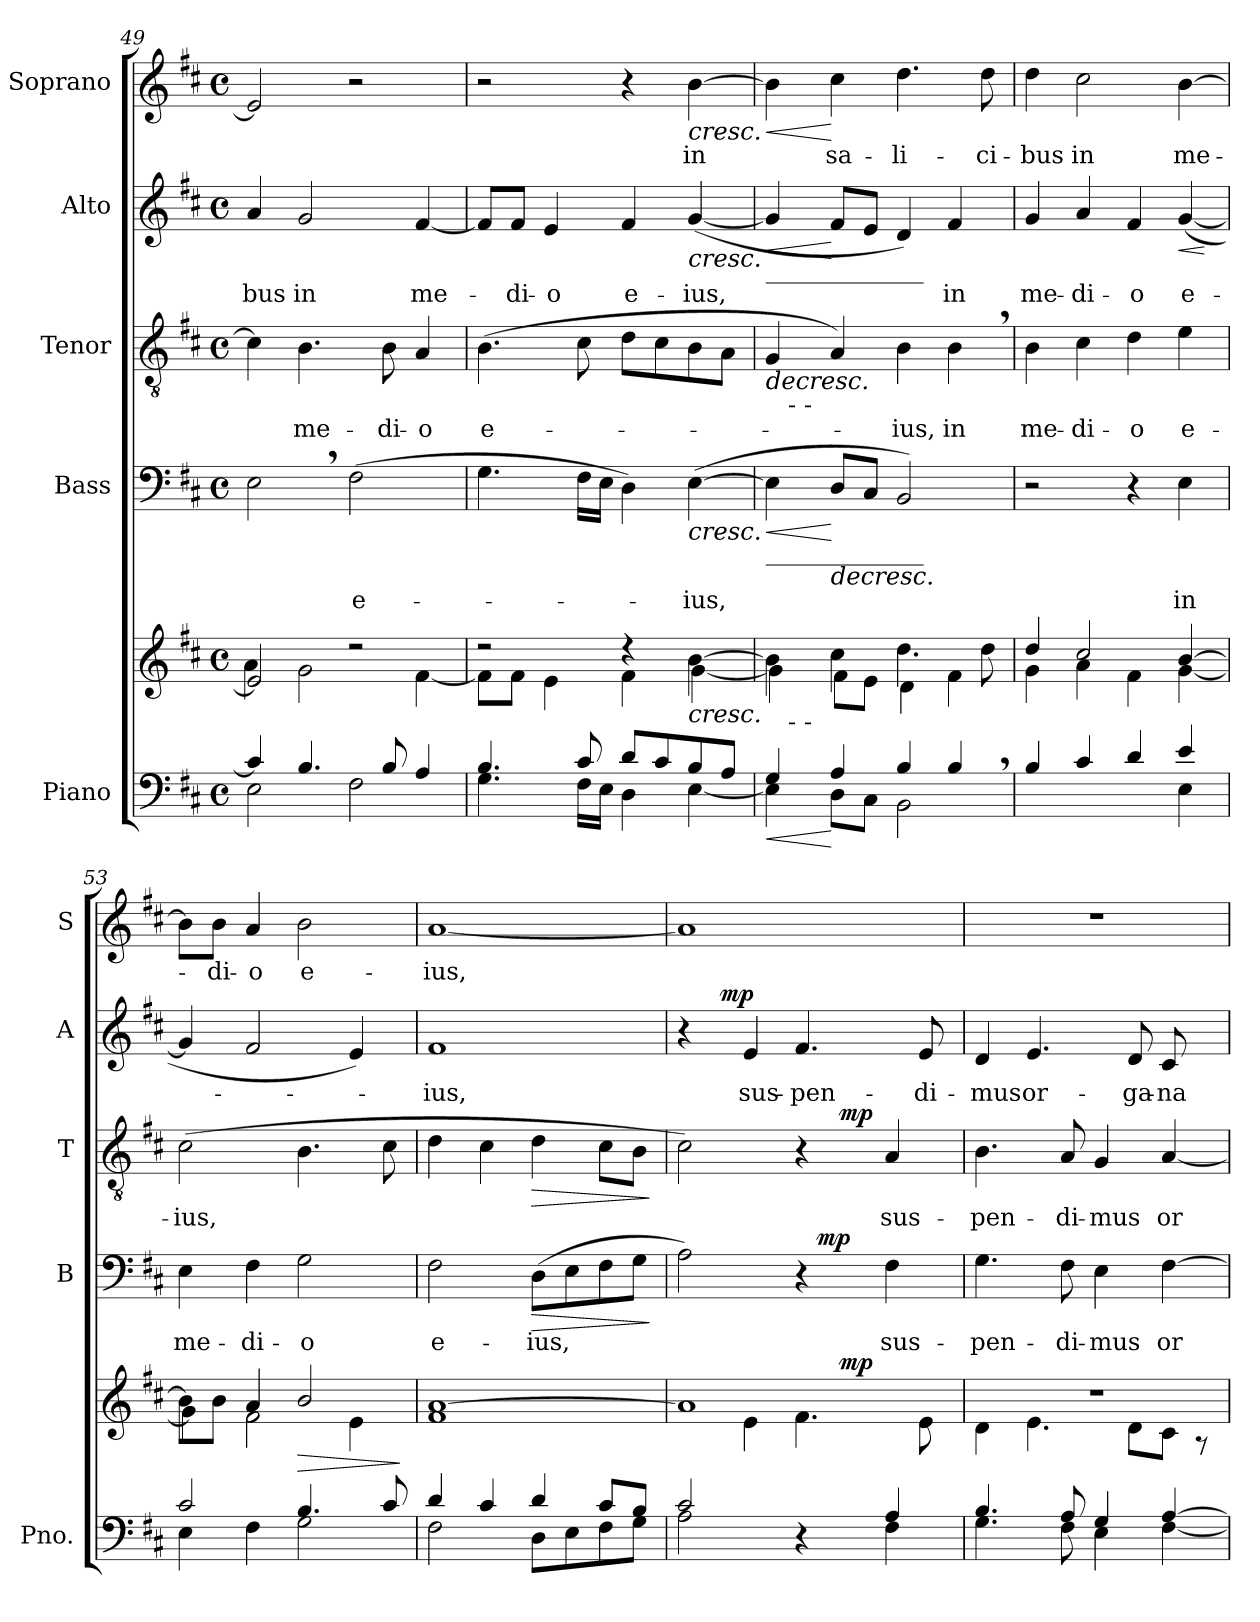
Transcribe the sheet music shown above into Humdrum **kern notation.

**kern	**kern	**dynam	**kern	**text	**dynam	**kern	**text	**dynam	**kern	**text	**dynam	**kern	**text	**dynam
*part5	*part5	*part5	*part4	*part4	*part4	*part3	*part3	*part3	*part2	*part2	*part2	*part1	*part1	*part1
*staff6	*staff5	*staff5/6	*staff4	*staff4	*staff4	*staff3	*staff3	*staff3	*staff2	*staff2	*staff2	*staff1	*staff1	*staff1
*I"Piano	*	*	*I"Bass	*	*	*I"Tenor	*	*	*I"Alto	*	*	*I"Soprano	*	*
*I'Pno.	*	*	*I'B	*	*	*I'T	*	*	*I'A	*	*	*I'S	*	*
*clefF4	*clefG2	*	*clefF4	*	*	*clefGv2	*	*	*clefG2	*	*	*clefG2	*	*
*k[f#c#]	*k[f#c#]	*	*k[f#c#]	*	*	*k[f#c#]	*	*	*k[f#c#]	*	*	*k[f#c#]	*	*
*D:	*D:	*	*D:	*	*	*D:	*	*	*D:	*	*	*D:	*	*
*M4/4	*M4/4	*	*M4/4	*	*	*M4/4	*	*	*M4/4	*	*	*M4/4	*	*
*met(c)	*met(c)	*	*met(c)	*	*	*met(c)	*	*	*met(c)	*	*	*met(c)	*	*
=49	=49	=49	=49	=49	=49	=49	=49	=49	=49	=49	=49	=49	=49	=49
*^	*^	*	*	*	*	*	*	*	*	*	*	*	*	*
!	!	!	!	!	!	!	!	!	!	!	!	!LO:LY:b	!	!	!	!
4c#/]	2E\	2e/]	4a\	.	2E,\	.	.	4c#\]	.	.	4a/	-bus	.	2e/]	.	.
!	!	!	!	!	!	!	!	!	!LO:LY:b	!	!	!LO:LY:b	!	!	!	!
4.B/	.	.	2g\	.	.	.	.	4.B\	me-	.	2g/	in	.	.	.	.
!	!	!	!	!	!	!LO:LY:b	!	!	!	!	!	!	!	!	!	!
.	2F#\	2r	.	.	(>2F#\	e-	.	.	.	.	.	.	.	2r	.	.
!	!	!	!	!	!	!	!	!	!LO:LY:b	!	!	!	!	!	!	!
8B/	.	.	.	.	.	.	.	8B\	-di-	.	.	.	.	.	.	.
!	!	!	!	!	!	!	!	!	!LO:LY:b	!	!	!LO:LY:b	!	!	!	!
4A/	.	.	[4f#\	.	.	.	.	4A/	-o	.	[4f#/	me-	.	.	.	.
=50	=50	=50	=50	=50	=50	=50	=50	=50	=50	=50	=50	=50	=50	=50	=50	=50
!	!	!	!	!	!	!	!	!	!LO:LY:b	!	!	!	!	!	!	!
4.B/	4.G\	2r	8f#\L]	.	4.G\	.	.	(>4.B\	e-	.	8f#/L]	.	.	2r	.	.
!	!	!	!	!	!	!	!	!	!	!	!	!LO:LY:b	!	!	!	!
.	.	.	8f#\J	.	.	.	.	.	.	.	8f#/J	-di-	.	.	.	.
!	!	!	!	!	!	!	!	!	!	!	!	!LO:LY:b	!	!	!	!
.	.	.	4e\	.	.	.	.	.	.	.	4e/	-o	.	.	.	.
8c#/	16F#\LL	.	.	.	16F#\LL	.	.	8c#\	.	.	.	.	.	.	.	.
.	16E\JJ	.	.	.	16E\JJ	.	.	.	.	.	.	.	.	.	.	.
!	!	!	!	!	!	!	!	!	!	!	!	!LO:LY:b	!	!	!	!
8d/L	4D\	4r	4f#\	.	4D\)	.	.	8d\L	.	.	4f#/	e-	.	4r	.	.
8c#/	.	.	.	.	.	.	.	8c#\	.	.	.	.	.	.	.	.
!	!	!	!	!LO:HP:b	!	!LO:LY:b	!LO:HP:b	!	!	!	!	!LO:LY:b	!LO:HP:b	!	!LO:LY:b	!LO:HP:b
8B/	[4E\	[4b\	[4g\	<	(>[4E\	-ius,	<	8B\	.	.	(<[4g/	-ius,	<	[4b\	in	<
8A/J	.	.	.	.	.	.	.	8A\J	.	.	.	.	.	.	.	.
*	*	*v	*v	*	*	*	*	*	*	*	*	*	*	*	*	*
=51	=51	=51	=51	=51	=51	=51	=51	=51	=51	=51	=51	=51	=51	=51	=51
!	!	!	!	!	!	!	!	!	!	!LO:TX:b:t=_____________	!	!	!	!	!
!	!	!	!	!LO:TX:b:t=_____________	!	!	!	!	!	!	!	!	!	!	!
!	!	!	!LO:HP:b=2	!	!	!	!	!	!	!	!	!	!	!	!
!	!	!	!LO:HP:n=1:b	!	!	!LO:HP:b	!	!	!LO:HP:b	!	!	!LO:HP:b	!	!	!LO:HP:b
*	*	*^	*	*	*	*	*^	*	*	*	*	*	*	*	*
*	*	*	*^	*	*	*	*	*	*	*	*	*	*	*	*	*	*
4G/	4E\]	4b\]	4g\]	16ryy	> <	4E\]	.	<	4G/	16ryy	.	>	4g/]	.	<	4b\]	.	<
!	!	!	!	!	!	!	!	!	!	!LO:TX:b:t=-          -	!	!	!	!	!	!	!	!
!	!	!	!	!LO:TX:b:t=-          -	!	!	!	!	!	!	!	!	!	!	!	!	!	!
.	.	.	.	2...ryy	.	.	.	.	.	2...ryy	.	.	.	.	.	.	.	.
!	!	!	!	!	!	!	!	!LO:HP:n=1:b	!	!	!	!	!	!	!	!	!LO:LY:b	!
4A/	8D\L	4cc#\	8f#\L	.	[	8D/L	.	[ >	4A/)	.	.	.	8f#/L	.	[	4cc#\	sa-	[
.	8C#\J	.	8e\J	.	.	8C#/J	.	.	.	.	.	.	8e/J	.	.	.	.	.
!	!	!	!	!	!	!	!	!	!	!	!LO:LY:b	!	!	!	!	!	!LO:LY:b	!
4B/	2BB\	4.dd\	4d\	.	[	2BB/)	.	[	4B\	.	-ius,	.	4d/)	.	.	4.dd\	-li-	.
!	!	!	!	!	!	!	!	!	!	!	!LO:LY:b	!	!	!LO:LY:b	!	!	!	!
4B,/	.	.	4f#\	.	.	.	.	.	4B,\	.	in	.	4f#/	in	.	.	.	.
!	!	!	!	!	!	!	!	!	!	!	!	!	!	!	!	!	!LO:LY:b	!
.	.	8dd\	.	.	.	.	.	.	.	.	.	.	.	.	.	8dd\	-ci-	.
!!LO:LB:g=z
=52	=52	=52	=52	=52	=52	=52	=52	=52	=52	=52	=52	=52	=52	=52	=52	=52	=52	=52
!	!	!	!	!	!	!	!	!	!	!	!LO:LY:b	!	!	!LO:LY:b	!	!	!LO:LY:b	!
*	*	*	*v	*v	*	*	*	*	*v	*v	*	*	*	*	*	*	*	*
4B/	2.ryy	4dd/	4g\	.	2r	.	.	4B\	me-	.	4g/	me-	.	4dd\	-bus	.
!	!	!	!	!	!	!	!	!	!LO:LY:b	!	!	!LO:LY:b	!	!	!LO:LY:b	!
4c#/	.	2cc#/	4a\	.	.	.	.	4c#\	-di-	.	4a/	-di-	.	2cc#\	in	.
!	!	!	!	!	!	!	!	!	!LO:LY:b	!	!	!LO:LY:b	!	!	!	!
4d/	.	.	4f#\	.	4r	.	.	4d\	-o	.	4f#/	-o	.	.	.	.
!	!	!	!	!	!	!LO:LY:b	!	!	!LO:LY:b	!	!	!LO:LY:b	!LO:HP:b	!	!LO:LY:b	!
4e/	4E\	[4b/	[4g\	.	4E\	in	.	4e\	e-	.	(<[4g/	e-	<	[4b\	me-	.
*v	*v	*	*	*	*	*	*	*	*	*	*	*	*	*	*	*
*	*v	*v	*	*	*	*	*	*	*	*	*	*	*	*	*
.	.	.	.	.	.	.	.	.	.	.	[	.	.	.
=53	=53	=53	=53	=53	=53	=53	=53	=53	=53	=53	=53	=53	=53	=53
*^	*^	*	*	*	*	*	*	*	*	*	*	*	*	*
!	!	!	!	!	!	!LO:LY:b	!	!	!LO:LY:b	!	!	!	!	!	!	!
2c#/	4E\	8b\L]	4g\]	.	4E\	me-	.	(>2c#\	-ius,	.	4g/]	.	.	8b\L]	.	.
!	!	!	!	!	!	!	!	!	!	!	!	!	!	!	!LO:LY:b	!
.	.	8b\J	.	.	.	.	.	.	.	.	.	.	.	8b\J	-di-	.
!	!	!	!	!	!	!LO:LY:b	!	!	!	!	!	!	!	!	!LO:LY:b	!
.	4F#\	4a/	2f#\	.	4F#\	-di-	.	.	.	.	2f#/	.	.	4a/	-o	.
!	!	!	!	!LO:HP:b	!	!LO:LY:b	!	!	!	!	!	!	!	!	!LO:LY:b	!
4.B/	2G\	2b/	.	>	2G\	-o	.	4.B\	.	.	.	.	.	2b\	e-	.
.	.	.	4e\	.	.	.	.	.	.	.	4e/)	.	.	.	.	.
8c#/	.	.	.	.	.	.	.	8c#\	.	.	.	.	.	.	.	.
*v	*v	*	*	*	*	*	*	*	*	*	*	*	*	*	*	*
*	*v	*v	*	*	*	*	*	*	*	*	*	*	*	*	*
.	.	]	.	.	.	.	.	.	.	.	[	.	.	[
=54	=54	=54	=54	=54	=54	=54	=54	=54	=54	=54	=54	=54	=54	=54
*^	*^	*	*	*	*	*	*	*	*	*	*	*	*	*
!	!	!	!	!	!	!LO:LY:b	!	!	!	!	!	!LO:LY:b	!	!	!LO:LY:b	!
4d/	2F#\	[1a	1f#	.	2F#\	e-	.	4d\	.	.	1f#	-ius,	.	[1a	-ius,	.
4c#/	.	.	.	.	.	.	.	4c#\	.	.	.	.	.	.	.	.
!	!	!	!	!	!	!LO:LY:b	!LO:HP:b	!	!	!LO:HP:b	!	!	!	!	!	!
4d/	8D\L	.	.	.	(>8D\L	-ius,	>	4d\	.	>	.	.	.	.	.	.
.	8E\	.	.	.	8E\	.	.	.	.	.	.	.	.	.	.	.
8c#/L	8F#\	.	.	.	8F#\	.	.	8c#\L	.	.	.	.	.	.	.	.
8B/J	8G\J	.	.	.	8G\J	.	.	8B\J	.	.	.	.	.	.	.	.
*v	*v	*	*	*	*	*	*	*	*	*	*	*	*	*	*	*
*	*v	*v	*	*	*	*	*	*	*	*	*	*	*	*	*
.	.	]	.	.	]	.	.	]	.	.	.	.	.	.
=55	=55	=55	=55	=55	=55	=55	=55	=55	=55	=55	=55	=55	=55	=55
*^	*^	*	*^	*	*	*^	*	*	*^	*	*	*	*	*
*	*	*	*^	*	*	*	*	*	*	*	*	*	*	*	*	*	*	*	*
2c#/	2A\	1a]	4ryy	2ryy	.	2A\)	2ryy	.	.	2c#\)	2ryy	.	.	4r	8.ryy	.	.	1a]	.	.
!	!	!	!	!	!	!	!	!	!	!	!	!	!	!	!	!	!LO:DY:a	!	!	!
.	.	.	.	.	.	.	.	.	.	.	.	.	.	.	2ryy	.	mp	.	.	.
!	!	!	!	!	!	!	!	!	!	!	!	!	!	!	!	!LO:LY:b	!	!	!	!
.	.	.	4e\	.	.	.	.	.	.	.	.	.	.	4e/	.	sus-	.	.	.	.
!	!	!	!	!	!	!	!	!	!	!	!	!	!	!	!	!LO:LY:b	!	!	!	!
4r	4ryy	.	4.f#\	8ryy	.	4r	16ryy	.	.	4r	8ryy	.	.	4.f#/	.	-pen-	.	.	.	.
!	!	!	!	!	!	!	!	!	!LO:DY:a	!	!	!	!	!	!	!	!	!	!	!
.	.	.	.	.	.	.	4..ryy	.	mp	.	.	.	.	.	.	.	.	.	.	.
!	!	!	!	!	!LO:DY:a	!	!	!	!	!	!	!	!LO:DY:a	!	!	!	!	!	!	!
.	.	.	.	4.ryy	mp	.	.	.	.	.	4.ryy	.	mp	.	.	.	.	.	.	.
.	.	.	.	.	.	.	.	.	.	.	.	.	.	.	4ryy	.	.	.	.	.
!	!	!	!	!	!	!	!	!LO:LY:b	!	!	!	!LO:LY:b	!	!	!	!	!	!	!	!
4A/	4F#\	.	.	.	.	4F#\	.	sus-	.	4A/	.	sus-	.	.	.	.	.	.	.	.
!	!	!	!	!	!	!	!	!	!	!	!	!	!	!	!	!LO:LY:b	!	!	!	!
.	.	.	8e\	.	.	.	.	.	.	.	.	.	.	8e/	.	-di-	.	.	.	.
.	.	.	.	.	.	.	.	.	.	.	.	.	.	.	16ryy	.	.	.	.	.
=56	=56	=56	=56	=56	=56	=56	=56	=56	=56	=56	=56	=56	=56	=56	=56	=56	=56	=56	=56	=56
!	!	!	!	!	!	!	!	!LO:LY:b	!	!	!	!LO:LY:b	!	!	!	!LO:LY:b	!	!	!	!
*	*	*	*v	*v	*	*	*	*	*	*v	*v	*	*	*v	*v	*	*	*	*	*
*	*	*	*	*	*v	*v	*	*	*	*	*	*	*	*	*	*	*
4.B/	4.G\	1r	4d\	.	4.G\	-pen-	.	4.B\	-pen-	.	4d/	-mus	.	1r	.	.
!	!	!	!	!	!	!	!	!	!	!	!	!LO:LY:b	!	!	!	!
.	.	.	4.e\	.	.	.	.	.	.	.	4.e/	or-	.	.	.	.
!	!	!	!	!	!	!LO:LY:b	!	!	!LO:LY:b	!	!	!	!	!	!	!
8A/	8F#\	.	.	.	8F#\	-di-	.	8A/	-di-	.	.	.	.	.	.	.
!	!	!	!	!	!	!LO:LY:b	!	!	!LO:LY:b	!	!	!	!	!	!	!
4G/	4E\	.	.	.	4E\	-mus	.	4G/	-mus	.	.	.	.	.	.	.
!	!	!	!	!	!	!	!	!	!	!	!	!LO:LY:b	!	!	!	!
.	.	.	8d\L	.	.	.	.	.	.	.	8d/	-ga-	.	.	.	.
!	!	!	!	!	!	!LO:LY:b	!	!	!LO:LY:b	!	!	!LO:LY:b	!	!	!	!
[4A/	[4F#\	.	8c#\J	.	[4F#\	or-	.	[4A/	or-	.	8c#/	-na	.	.	.	.
.	.	.	8r	.	.	.	.	.	.	.	8ryy	.	.	.	.	.
*v	*v	*	*	*	*	*	*	*	*	*	*	*	*	*	*	*
*	*v	*v	*	*	*	*	*	*	*	*	*	*	*	*	*
.	.	.	.	.	]	.	.	]	.	.	.	.	.	.
=	=	=	=	=	=	=	=	=	=	=	=	=	=	=
*-	*-	*-	*-	*-	*-	*-	*-	*-	*-	*-	*-	*-	*-	*-
